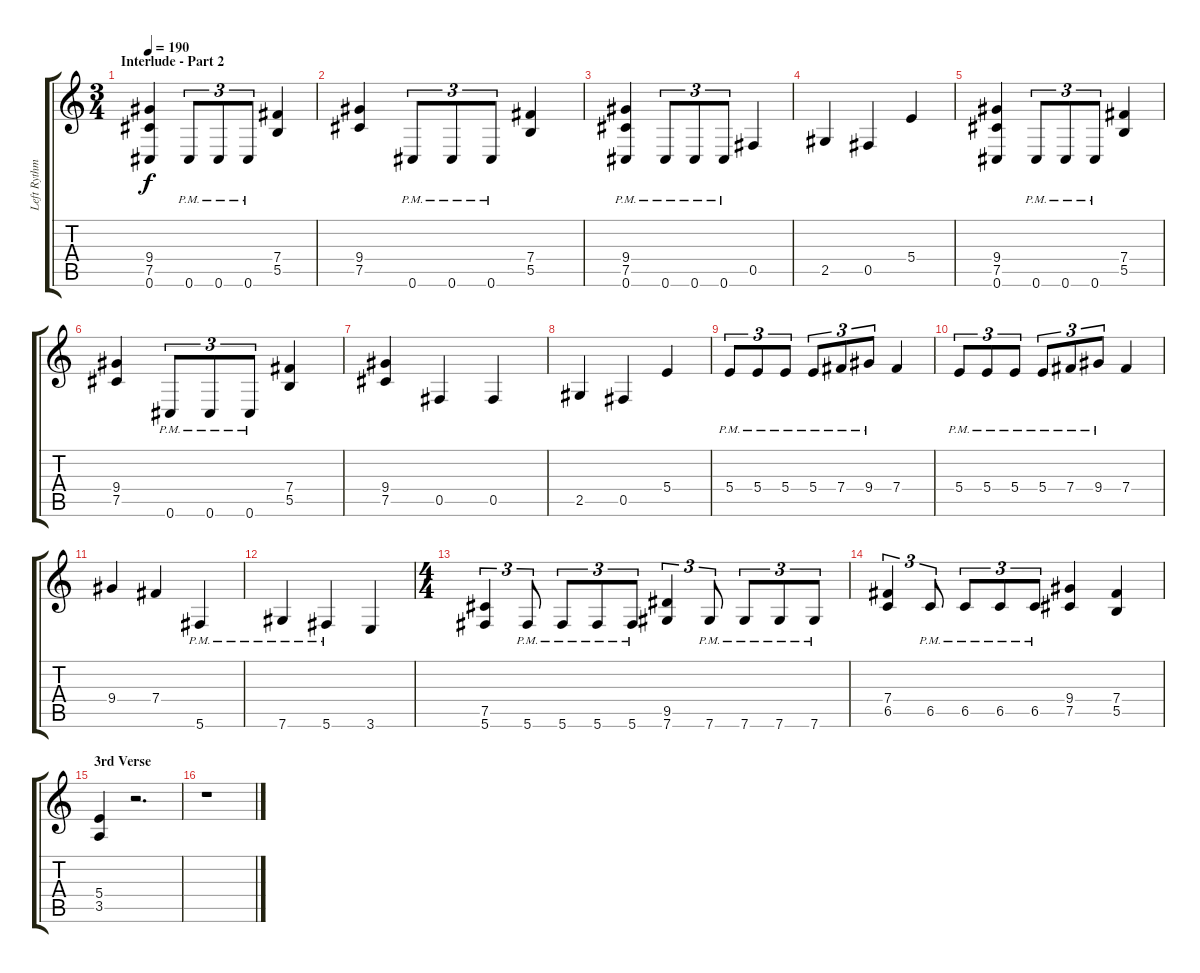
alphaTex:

\track ("Left Rythm Guitar (Rythm Guitar)" "Left Rythm") {instrument distortionguitar}
\staff {score tabs}
\tuning (Db4 Ab3 E3 B2 Gb2 Db2) {hide}
\ts (3 4)
\section ("" "Interlude - Part 2")
\tempo 190
\clef g2
\ks c
(9.4 7.5 0.6).4{dy f} 0.6{pm}.8{tu (3 2)} 0.6{pm}.8{tu (3 2)} 0.6{pm}.8{tu (3 2)} (7.4 5.5).4 |
(9.4 7.5).4 0.6{pm}.8{tu (3 2)} 0.6{pm}.8{tu (3 2)} 0.6{pm}.8{tu (3 2)} (7.4 5.5).4 |
(9.4 7.5 0.6{pm}).4 0.6{pm}.8{tu (3 2)} 0.6{pm}.8{tu (3 2)} 0.6{pm}.8{tu (3 2)} 0.5.4 |
2.5.4 0.5.4 5.4.4 |
(9.4 7.5 0.6).4 0.6{pm}.8{tu (3 2)} 0.6{pm}.8{tu (3 2)} 0.6{pm}.8{tu (3 2)} (7.4 5.5).4 |
(9.4 7.5).4 0.6{pm}.8{tu (3 2)} 0.6{pm}.8{tu (3 2)} 0.6{pm}.8{tu (3 2)} (7.4 5.5).4 |
(9.4 7.5).4 0.5.4 0.5.4 |
2.5.4 0.5.4 5.4.4 |
5.4{pm}.8{tu (3 2)} 5.4{pm}.8{tu (3 2)} 5.4{pm}.8{tu (3 2)} 5.4{pm}.8{tu (3 2)} 7.4{pm}.8{tu (3 2)} 9.4{pm}.8{tu (3 2)} 7.4.4 |
5.4{pm}.8{tu (3 2)} 5.4{pm}.8{tu (3 2)} 5.4{pm}.8{tu (3 2)} 5.4{pm}.8{tu (3 2)} 7.4{pm}.8{tu (3 2)} 9.4{pm}.8{tu (3 2)} 7.4.4 |
9.4.4 7.4.4 5.6{pm}.4 |
7.6{pm}.4 5.6{pm}.4 3.6.4 |
\ts (4 4)
(7.5 5.6).4{tu (3 2)} 5.6{pm}.8{tu (3 2)} 5.6{pm}.8{tu (3 2)} 5.6{pm}.8{tu (3 2)} 5.6{pm}.8{tu (3 2)} (9.5 7.6).4{tu (3 2)} 7.6{pm}.8{tu (3 2)} 7.6{pm}.8{tu (3 2)} 7.6{pm}.8{tu (3 2)} 7.6{pm}.8{tu (3 2)} |
(7.4 6.5).4{tu (3 2)} 6.5{pm}.8{tu (3 2)} 6.5{pm}.8{tu (3 2)} 6.5{pm}.8{tu (3 2)} 6.5{pm}.8{tu (3 2)} (9.4 7.5).4 (7.4 5.5).4 |
\section ("" "3rd Verse")
(5.4 3.5).4 r.2{d} |
r.1
